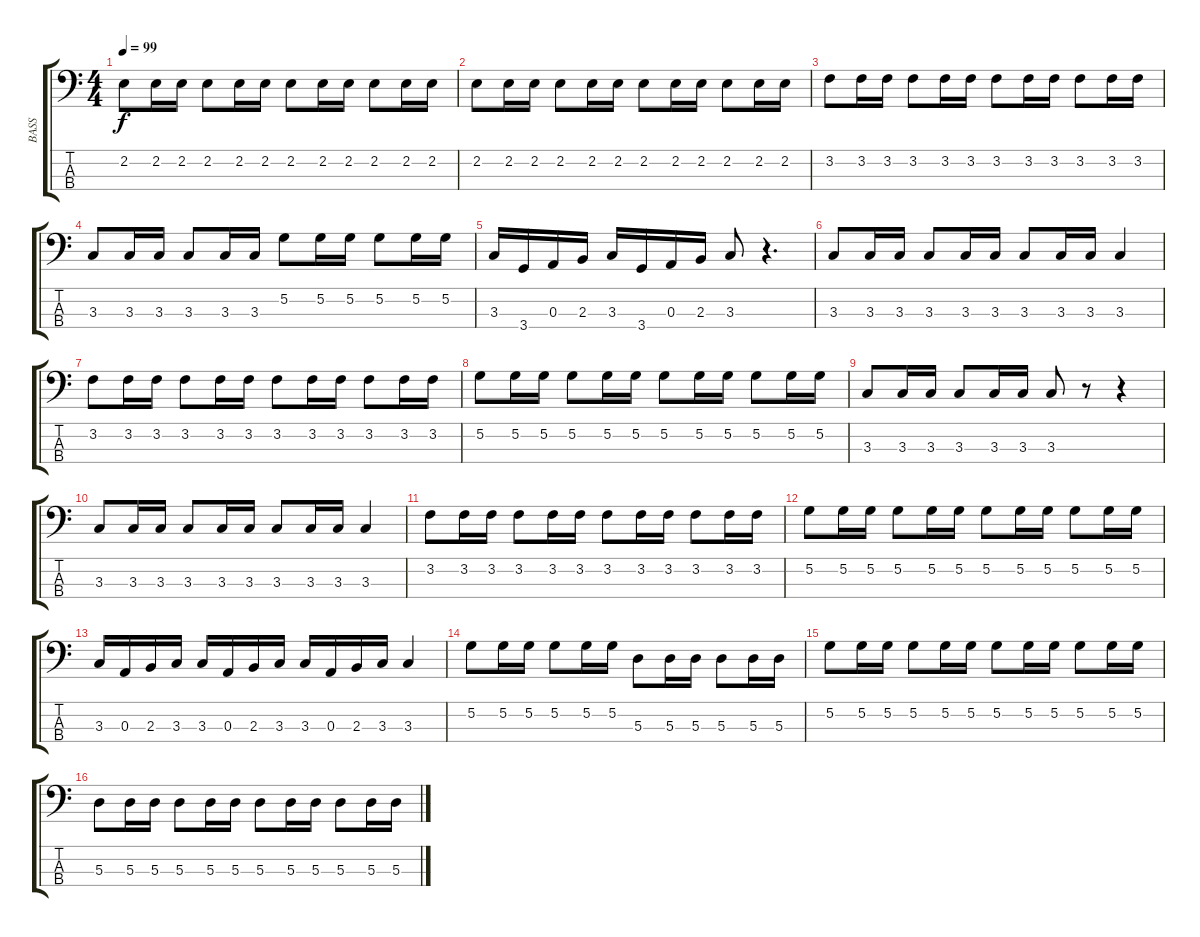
\track ("BASS" "BASS") {instrument electricbassfinger}
\staff {score tabs}
\tuning (G2 D2 A1 E1) {hide}
\ts (4 4)
\tempo 99
\clef f4
\ks c
2.2.8{dy f} 2.2.16 2.2.16 2.2.8 2.2.16 2.2.16 2.2.8 2.2.16 2.2.16 2.2.8 2.2.16 2.2.16 |
2.2.8 2.2.16 2.2.16 2.2.8 2.2.16 2.2.16 2.2.8 2.2.16 2.2.16 2.2.8 2.2.16 2.2.16 |
3.2.8 3.2.16 3.2.16 3.2.8 3.2.16 3.2.16 3.2.8 3.2.16 3.2.16 3.2.8 3.2.16 3.2.16 |
3.3.8 3.3.16 3.3.16 3.3.8 3.3.16 3.3.16 5.2.8 5.2.16 5.2.16 5.2.8 5.2.16 5.2.16 |
3.3.16 3.4.16 0.3.16 2.3.16 3.3.16 3.4.16 0.3.16 2.3.16 3.3.8 r.4{d} |
3.3.8 3.3.16 3.3.16 3.3.8 3.3.16 3.3.16 3.3.8 3.3.16 3.3.16 3.3.4 |
3.2.8 3.2.16 3.2.16 3.2.8 3.2.16 3.2.16 3.2.8 3.2.16 3.2.16 3.2.8 3.2.16 3.2.16 |
5.2.8 5.2.16 5.2.16 5.2.8 5.2.16 5.2.16 5.2.8 5.2.16 5.2.16 5.2.8 5.2.16 5.2.16 |
3.3.8 3.3.16 3.3.16 3.3.8 3.3.16 3.3.16 3.3.8 r.8 r.4 |
3.3.8 3.3.16 3.3.16 3.3.8 3.3.16 3.3.16 3.3.8 3.3.16 3.3.16 3.3.4 |
3.2.8 3.2.16 3.2.16 3.2.8 3.2.16 3.2.16 3.2.8 3.2.16 3.2.16 3.2.8 3.2.16 3.2.16 |
5.2.8 5.2.16 5.2.16 5.2.8 5.2.16 5.2.16 5.2.8 5.2.16 5.2.16 5.2.8 5.2.16 5.2.16 |
3.3.16 0.3.16 2.3.16 3.3.16 3.3.16 0.3.16 2.3.16 3.3.16 3.3.16 0.3.16 2.3.16 3.3.16 3.3.4 |
5.2.8 5.2.16 5.2.16 5.2.8 5.2.16 5.2.16 5.3.8 5.3.16 5.3.16 5.3.8 5.3.16 5.3.16 |
5.2.8 5.2.16 5.2.16 5.2.8 5.2.16 5.2.16 5.2.8 5.2.16 5.2.16 5.2.8 5.2.16 5.2.16 |
5.3.8 5.3.16 5.3.16 5.3.8 5.3.16 5.3.16 5.3.8 5.3.16 5.3.16 5.3.8 5.3.16 5.3.16
